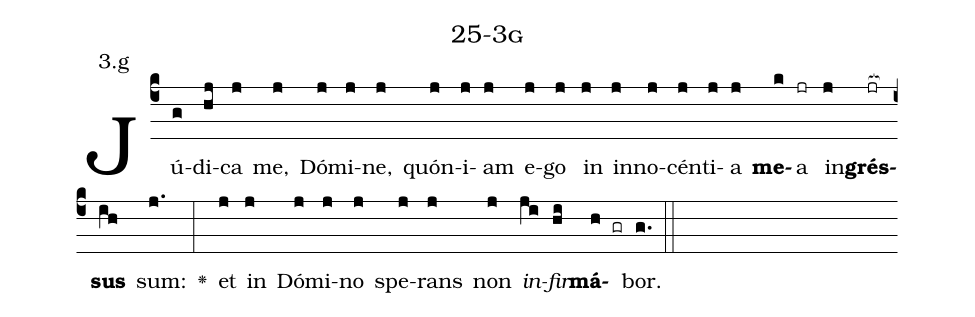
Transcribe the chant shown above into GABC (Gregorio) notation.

name: 25-3g;
annotation: 3.g;
%%
(c4)Jú(g)di(hj)ca(j) me,(j) Dó(j)mi(j)ne,(j) quón(j)i(j)am(j) e(j)go(j) in(j) in(j)no(j)cén(j)ti(j)a(j) <b>me</b>(k)a(jr) in(j)<b>grés</b>(jr[ocb:1{])<b>sus</b>(ih[ocb:0}]) sum:(j.) <v>\greheightstar</v>(:) et(j) in(j) Dó(j)mi(j)no(j) spe(j)rans(j) non(j) <i>in</i>(ji)<i>fir</i>(hi)<b>má</b>(h gr)bor.(g.) (::)


%E(j) u(j) o(ji) u(hi) a(h) e.(g.) (::)
